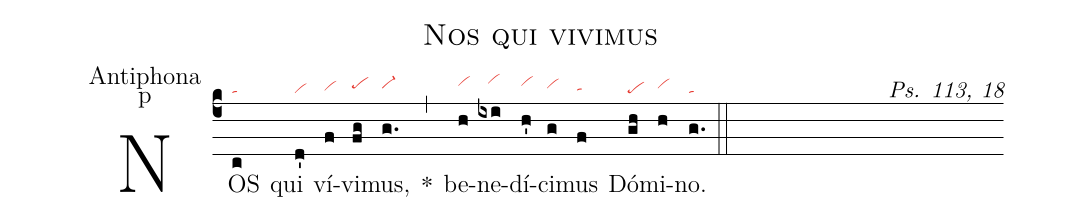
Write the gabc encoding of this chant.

name:Nos qui vivimus;
office-part:Antiphona;
mode:p;
commentary:Ps. 113, 18;
nabc-lines:1;
%%
(c4)
NOS(c|ta) qui(d'|vi) ví(f|vihg)vi(fg|pehh)mus,(g.|vi-hh) *(,)
be(h|vihi)ne(ixi|///vihj)dí(h'|vihi)ci(g|vihh)mus(f|tahg) Dó(gh|pe)mi(h|vihh)no.(g.|ta) (::)
